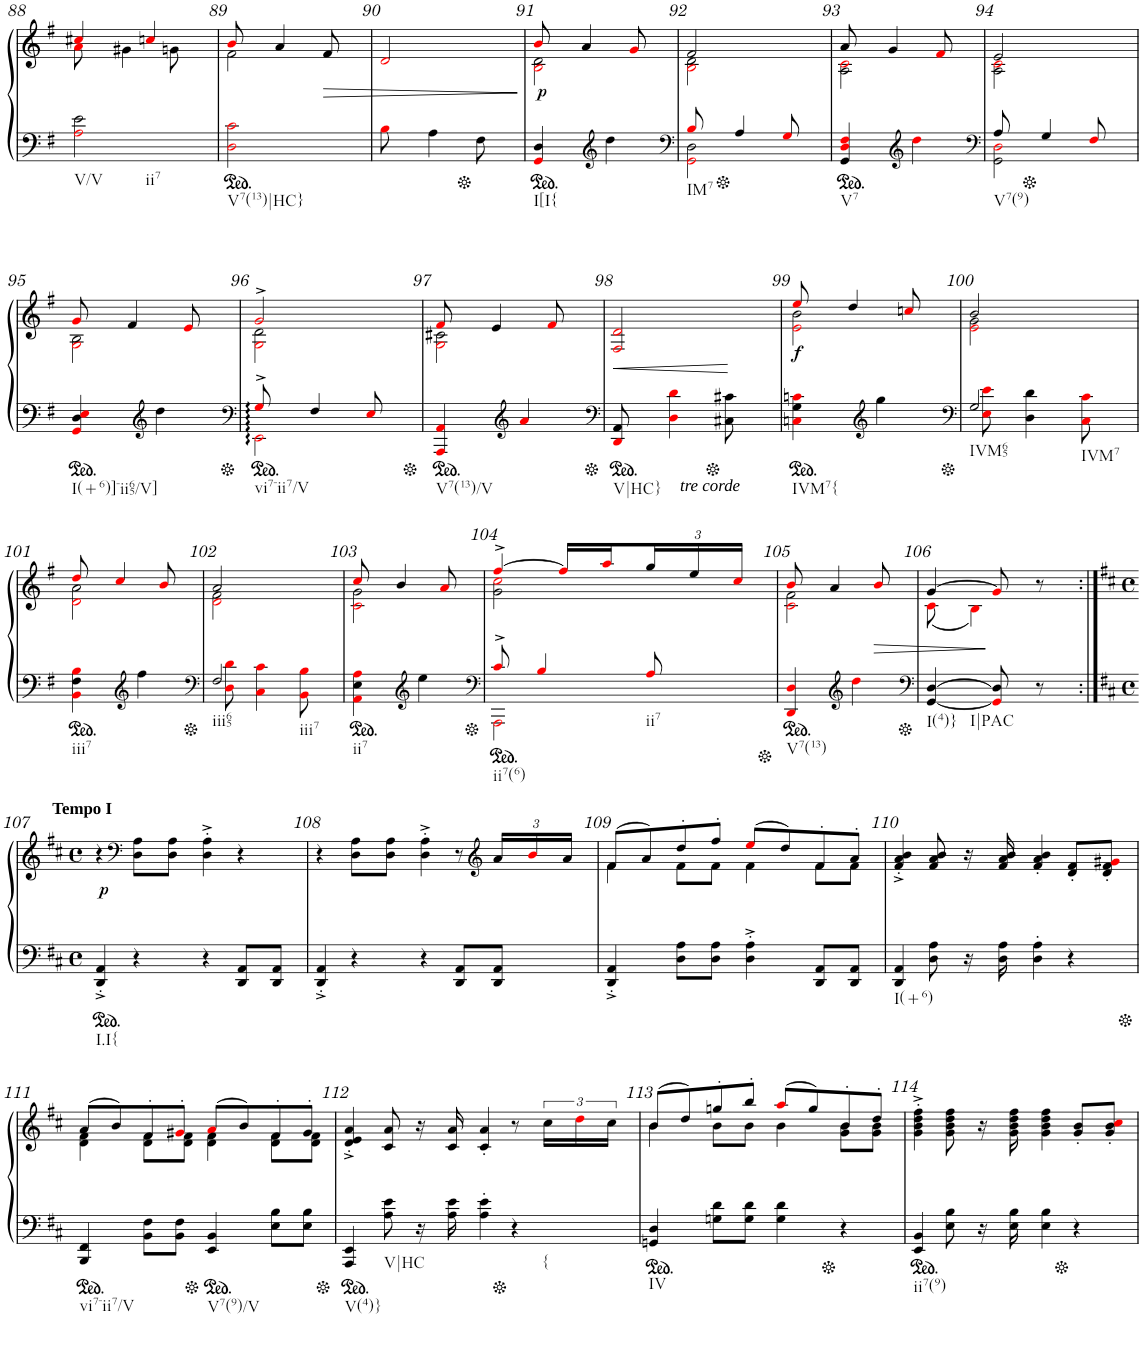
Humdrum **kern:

**kern	**kern	**dynam
*part1	*part1	*part1
*staff2	*staff1	*staff1/2
*I"Piano	*	*
*I'Pno	*	*
!!LO:PB:g=z
*clefF4	*clefG2	*
*k[f#]	*k[f#]	*
*M2/4	*M2/4	*
=88	=88	=88
*	*^	*
!LO:TX:b:t=V/V	!	!	!
!LO:TX:b:t=ii7	!	!	!
2Ai\ 2e\	4cc#Xi/	8ai\	.
.	.	4g#X\	.
.	4ccni/	.	.
.	.	8gn\	.
=89	=89	=89	=89
!LO:TX:b:t=V7(13)|HC}	!	!	!
2Di\ 2ci\	8bi/	2f#\	.
.	4a/	.	.
!	!	!	!LO:HP:b
.	8f#/	.	>
*	*v	*v	*
=90	=90	=90
8Bi\	2di/	.
4A\	.	.
8F#\	.	.
.	.	]
=91	=91	=91
*	*^	*
!LO:TX:b:t=I[I{	!	!	!
!	!	!	!LO:DY:b
4GGi/ 4D/	8bi/	2Bi\ 2d\	p
.	4a/	.	.
*clefG2	*	*	*
4dd\	.	.	.
.	8gi/	.	.
=92	=92	=92	=92
*clefF4	*	*	*
*^	*	*	*
!LO:TX:b:t=IM7	!	!	!	!
8Bi/	2GGi\ 2D\	2f#/	2Bi\ 2d\	.
4A/	.	.	.	.
8Gi/	.	.	.	.
*v	*v	*	*	*
=93	=93	=93	=93
!LO:TX:b:t=V7	!	!	!
4GG/ 4Di/ 4F#i/	8a/	2A\ 2ci\	.
.	4g/	.	.
*clefG2	*	*	*
4ddi\	.	.	.
.	8f#i/	.	.
=94	=94	=94	=94
*clefF4	*	*	*
*^	*	*	*
!LO:TX:b:t=V7(9)	!	!	!	!
8A/	2GG\ 2Di\	2e/	2A\ 2ci\	.
4G/	.	.	.	.
8F#i/	.	.	.	.
*v	*v	*	*	*
!!LO:LB:g=z	!!
=95	=95	=95	=95
!LO:TX:b:t=I(+6)]-ii65/V]	!	!	!
4GGi/ 4D/ 4Ei/	8gi/	2Gi\ 2B\	.
.	4f#/	.	.
*clefG2	*	*	*
4dd\	.	.	.
.	8ei/	.	.
=96	=96	=96	=96
*clefF4	*	*	*
*^	*	*	*
!LO:TX:b:t=vi7-ii7/V	!	!	!	!
8G^i/	2EEi\	2g^i/	2Gi\ 2d\	.
4F#/	.	.	.	.
8Ei/	.	.	.	.
*v	*v	*	*	*
=97	=97	=97	=97
!LO:TX:b:t=V7(13)/V	!	!	!
4AAAi/ 4AAi/	8f#i/	2Gi\ 2c#X\	.
.	4e/	.	.
*clefG2	*	*	*
4ai/	.	.	.
.	8f#i/	.	.
*	*v	*v	*
=98	=98	=98
*clefF4	*	*
!LO:TX:b:t=V|HC}	!	!
8DDi/ 8AA/	2F#i/ 2di/	.
!LO:TX:b:i:t=tre corde	!	!
4Di\ 4di\	.	.
8C#X\ 8c#X\	.	.
=99	=99	=99
*	*^	*
!LO:TX:b:t=IVM7{	!	!	!
!	!	!	!LO:DY:b
4Cni\ 4G\ 4cni\	8eei/	2ei\ 2b\	f
.	4dd/	.	.
*clefG2	*	*	*
4gg\	.	.	.
.	8ccni/	.	.
=100	=100	=100	=100
*clefF4	*	*	*
*^	*	*	*
!LO:TX:b:t=IVM65	!	!	!	!
!LO:TX:b:t=IVM7	!	!	!	!
2G/	8Ei\ 8ei\	2b/	2ei\ 2g\	.
.	4D\ 4d\	.	.	.
.	8Ci\ 8ci\	.	.	.
!!LO:LB:g=z	!!
=101	=101	=101	=101	=101
!LO:TX:b:t=iii7	!	!	!	!
*v	*v	*	*	*
4BBi\ 4F#\ 4Bi\	8ddi/	2di\ 2a\	.
.	4cci/	.	.
*clefG2	*	*	*
4ff#\	.	.	.
.	8bi/	.	.
=102	=102	=102	=102
*clefF4	*	*	*
*^	*	*	*
!LO:TX:b:t=iii65	!	!	!	!
!LO:TX:b:t=iii7	!	!	!	!
2F#/	8Di\ 8di\	2a/	2di\ 2f#\	.
.	4Ci\ 4ci\	.	.	.
.	8BBi\ 8Bi\	.	.	.
=103	=103	=103	=103	=103
!LO:TX:b:t=ii7	!	!	!	!
4AAi\ 4E\ 4Ai\	4.ryy	8cci/	2ci\ 2g\	.
.	.	4b/	.	.
*clefG2	*	*	*	*
4ee\	.	.	.	.
.	8AAA!i	8ai/	.	.
=104	=104	=104	=104	=104
*clefF4	*	*	*	*
!LO:TX:b:t=ii7(6)	!	!	!	!
8c^i/	2AAAi\	[4ff#^i/	2g\ 2cci\	.
4Bi/	.	.	.	.
.	.	16ff#i/LL]	.	.
.	.	16aai/	.	.
*	*	*Xbrackettup	*	*
!LO:TX:b:t=ii7	!	!	!	!
8Ai/	.	24gg/	.	.
.	.	24ee/	.	.
.	.	24cci/JJ	.	.
*v	*v	*	*	*
=105	=105	=105	=105
!LO:TX:b:t=V7(13)	!	!	!
4DDi/ 4Di/	8bi/	2ci\ 2f#\	.
.	4a/	.	.
*clefG2	*	*	*
4ddi\	.	.	.
!	!	!	!LO:HP:b
.	8bi/	.	>
=106	=106	=106	=106
*clefF4	*	*	*
!LO:TX:b:t=I(4)}	!	!	!
!LO:TX:b:t=I|PAC	!	!	!
[4GG/ [>4D/	[4g/	(8ci\	.
.	.	4Bi\)	.
8GGi/] 8D/]	8gi/]	.	]
8r	8r	8ryy	.
*	*v	*v	*
!!LO:LB:g=z
=107:|!	=107:|!	=107:|!
*k[f#c#]	*k[f#c#]	*
*M4/4	*M4/4	*
*met(c)	*met(c)	*
*	*^	*
!	!LO:TX:a:B:t=Tempo I	!	!
!LO:TX:b:t=I.I{	!	!	!
!	!	!	!LO:DY:b
*	*v	*v	*
4DD/'^ 4AA/'^	4r	p
*	*clefF4	*
4r	8D\ 8A\L	.
.	8D\ 8A\J	.
4r	4D\'^ 4A\'^	.
8DD/ 8AA/L	4r	.
8DD/ 8AA/J	.	.
=108	=108	=108
4DD/'^ 4AA/'^	4r	.
4r	8D\ 8A\L	.
.	8D\ 8A\J	.
4r	4D\'^ 4A\'^	.
8DD/ 8AA/L	8r	.
*	*clefG2	*
8DD/ 8AA/J	24a/LL	.
.	24bi/	.
.	24a/JJ	.
=109	=109	=109
*	*^	*
4DD/'^ 4AA/'^	(8f#/L	4f#\	.
.	8a/)	.	.
8D\ 8A\L	8dd'/	8f#\L	.
8D\ 8A\J	8ff#'/J	8f#\J	.
4D\'^ 4A\'^	(8eei/L	4f#\	.
.	8dd/)	.	.
8DD/ 8AA/L	8f#'/	8f#\L	.
8DD/ 8AA/J	8a'/J	8f#\J	.
=110	=110	=110	=110
!LO:TX:b:t=I(+6)	!	!	!
*	*v	*v	*
4DD/ 4AA/	4f#/'^ 4a/'^ 4b/'^	.
8D\ 8A\	8f#/ 8a/ 8b/	.
16r	16r	.
16D\ 16A\	16f#/ 16a/ 16b/	.
4D\' 4A\'	4f#/' 4a/' 4b/'	.
4r	8d/' 8f#/'L	.
.	8d/' 8f#/' 8g#Xi/'J	.
!!LO:LB:g=z
=111	=111	=111
*	*^	*
!LO:TX:b:t=vi7-ii7/V	!	!	!
4BBB/ 4FF#/	(8a/L	4d\ 4f#\	.
.	8b/)	.	.
8BB\ 8F#\L	8f#'/	8d\ 8f#\L	.
8BB\ 8F#\J	8g#X'i/J	8d\ 8f#\J	.
!LO:TX:b:t=V7(9)/V	!	!	!
4EE/ 4BB/	(8ai/L	4d\ 4f#\	.
.	8b/)	.	.
8E\ 8B\L	8f#'/	8d\ 8f#\L	.
8E\ 8B\J	8g#'/J	8d\ 8f#\J	.
=112	=112	=112	=112
!LO:TX:b:t=V(4)}	!	!	!
*	*v	*v	*
4AAA/ 4EE/	4d/'^ 4e/'^ 4a/'^	.
!LO:TX:b:t=V|HC	!	!
8A\ 8e\	8c#/ 8a/	.
16r	16r	.
16A\ 16e\	16c#/ 16a/	.
4A\' 4e\'	4c#/' 4a/'	.
!LO:TX:b:t={	!	!
4r	8r	.
*	*brackettup	*
.	24cc#\LL	.
.	24ddi\	.
.	24cc#\JJ	.
=113	=113	=113
*	*^	*
!LO:TX:b:t=IV	!	!	!
4GGn/ 4D/	(8b/L	4b\	.
.	8dd/)	.	.
8Gn\ 8d\L	8ggn'/	8b\L	.
8G\ 8d\J	8bb'/J	8b\J	.
4G\ 4d\	(8aai/L	4b\	.
.	8gg/)	.	.
4r	8b'/	8g\ 8b\L	.
.	8dd'/J	8g\ 8b\J	.
=114	=114	=114	=114
!LO:TX:b:t=ii7(9)	!	!	!
*	*v	*v	*
4EE/ 4BB/	4g\'^ 4b\'^ 4dd\'^ 4ff#\'^	.
8E\ 8B\	8g\ 8b\ 8dd\ 8ff#\	.
16r	16r	.
16E\ 16B\	16g\ 16b\ 16dd\ 16ff#\	.
4E\ 4B\	4g\ 4b\ 4dd\ 4ff#\	.
4r	8g/' 8b/'L	.
.	8g/' 8b/' 8cc#i/'J	.
=	=	=
*-	*-	*-
